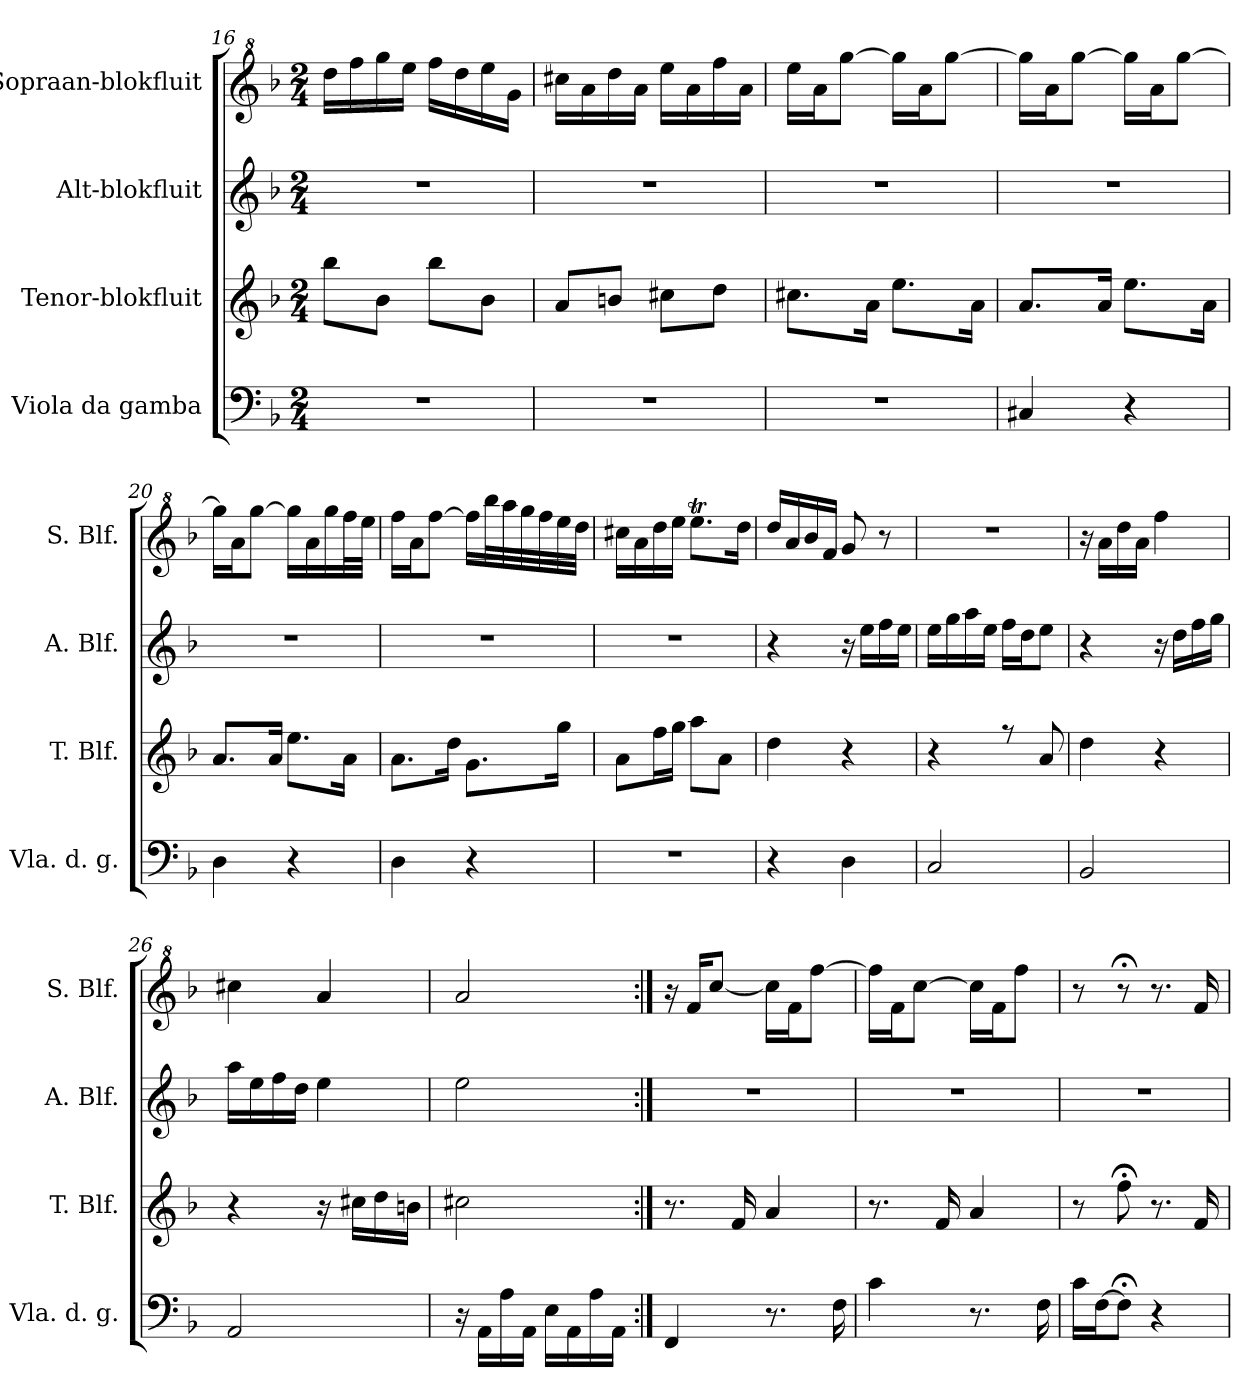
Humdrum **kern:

**kern	**kern	**kern	**kern
*part4	*part3	*part2	*part1
*staff4	*staff3	*staff2	*staff1
*I"Viola da gamba	*I"Tenor-blokfluit	*I"Alt-blokfluit	*I"Sopraan-blokfluit
*I'Vla. d. g.	*I'T. Blf.	*I'A. Blf.	*I'S. Blf.
!!LO:PB:g=z
*clefF4	*clefG2	*clefG2	*clefG^2
*k[b-]	*k[b-]	*k[b-]	*k[b-]
*M2/4	*M2/4	*M2/4	*M2/4
=16	=16	=16	=16
2r	8bb-\L	2r	16ddd\LL
.	.	.	16fff\
.	8b-\J	.	16ggg\
.	.	.	16eee\JJ
.	8bb-\L	.	16fff\LL
.	.	.	16ddd\
.	8b-\J	.	16eee\
.	.	.	16gg\JJ
=17	=17	=17	=17
2r	8a/L	2r	16ccc#X\LL
.	.	.	16aa\
.	8bn/J	.	16ddd\
.	.	.	16aa\JJ
.	8cc#X\L	.	16eee\LL
.	.	.	16aa\
.	8dd\J	.	16fff\
.	.	.	16aa\JJ
=18	=18	=18	=18
2r	8.cc#X\L	2r	16eee\LL
.	.	.	16aa\J
.	.	.	[8ggg\J
.	16a\Jk	.	.
.	8.ee\L	.	16ggg\LL]
.	.	.	16aa\J
.	.	.	[8ggg\J
.	16a\Jk	.	.
=19	=19	=19	=19
4C#X/	8.a/L	2r	16ggg\LL]
.	.	.	16aa\J
.	.	.	[8ggg\J
.	16a/Jk	.	.
4r	8.ee\L	.	16ggg\LL]
.	.	.	16aa\J
.	.	.	[8ggg\J
.	16a\Jk	.	.
=20	=20	=20	=20
4D\	8.a/L	2r	16ggg\LL]
.	.	.	16aa\J
.	.	.	[8ggg\J
.	16a/Jk	.	.
4r	8.ee\L	.	16ggg\LL]
.	.	.	16aa\
.	.	.	16ggg\
.	16a\Jk	.	32fff\L
.	.	.	32eee\JJJ
!!LO:LB:g=z
=21	=21	=21	=21
4D\	8.a\L	2r	16fff\LL
.	.	.	16aa\J
.	.	.	[8fff\J
.	16dd\Jk	.	.
4r	8.g\L	.	16fff\LL]
.	.	.	32bbb-\L
.	.	.	32aaa\
.	.	.	32ggg\
.	.	.	32fff\
.	16gg\Jk	.	32eee\
.	.	.	32ddd\JJJ
=22	=22	=22	=22
2r	8a\L	2r	16ccc#X\LL
.	.	.	16aa\
.	16ff\L	.	16ddd\
.	16gg\JJ	.	16eee\JJ
.	8aa\L	.	8.eeet\L
.	8a\J	.	.
.	.	.	16ddd\Jk
=23	=23	=23	=23
4r	4dd\	4r	16ddd/LL
.	.	.	16aa/
.	.	.	16bb-/
.	.	.	16ff/JJ
4D\	4r	16r	8gg/
.	.	16ee\LL	.
.	.	16ff\	8r
.	.	16ee\JJ	.
=24	=24	=24	=24
2C/	4r	16ee\LL	2r
.	.	16gg\	.
.	.	16aa\	.
.	.	16ee\JJ	.
.	8rff	16ff\LL	.
.	.	16dd\J	.
.	8a/	8ee\J	.
=25	=25	=25	=25
2BB-/	4dd\	4r	16r
.	.	.	16aa\LL
.	.	.	16ddd\
.	.	.	16aa\JJ
.	4r	16r	4fff\
.	.	16dd\LL	.
.	.	16ff\	.
.	.	16gg\JJ	.
!!LO:LB:g=z
=26	=26	=26	=26
2AA/	4r	16aa\LL	4ccc#X\
.	.	16ee\	.
.	.	16ff\	.
.	.	16dd\JJ	.
.	16r	4ee\	4aa/
.	16cc#X\LL	.	.
.	16dd\	.	.
.	16bn\JJ	.	.
=27	=27	=27	=27
16r	2cc#X\	2ee\	2aa/
16AA\LL	.	.	.
16A\	.	.	.
16AA\JJ	.	.	.
16E\LL	.	.	.
16AA\	.	.	.
16A\	.	.	.
16AA\JJ	.	.	.
=28:|!	=28:|!	=28:|!	=28:|!
4FF/	8.r	2r	16r
.	.	.	16ff/KL
.	.	.	[8ccc/J
.	16f/	.	.
8.r	4a/	.	16ccc\LL]
.	.	.	16ff\J
.	.	.	[8fff\J
16F\	.	.	.
=29	=29	=29	=29
4c\	8.r	2r	16fff\LL]
.	.	.	16ff\J
.	.	.	[8ccc\J
.	16f/	.	.
8.r	4a/	.	16ccc\LL]
.	.	.	16ff\J
.	.	.	8fff\J
16F\	.	.	.
=30	=30	=30	=30
16c\LL	8r	2r	8r
[16F\J	.	.	.
8F;<\J]	8ff;<\	.	8r;<
4r	8.r	.	8.r
.	16f/	.	16ff/
=	=	=	=
*-	*-	*-	*-
